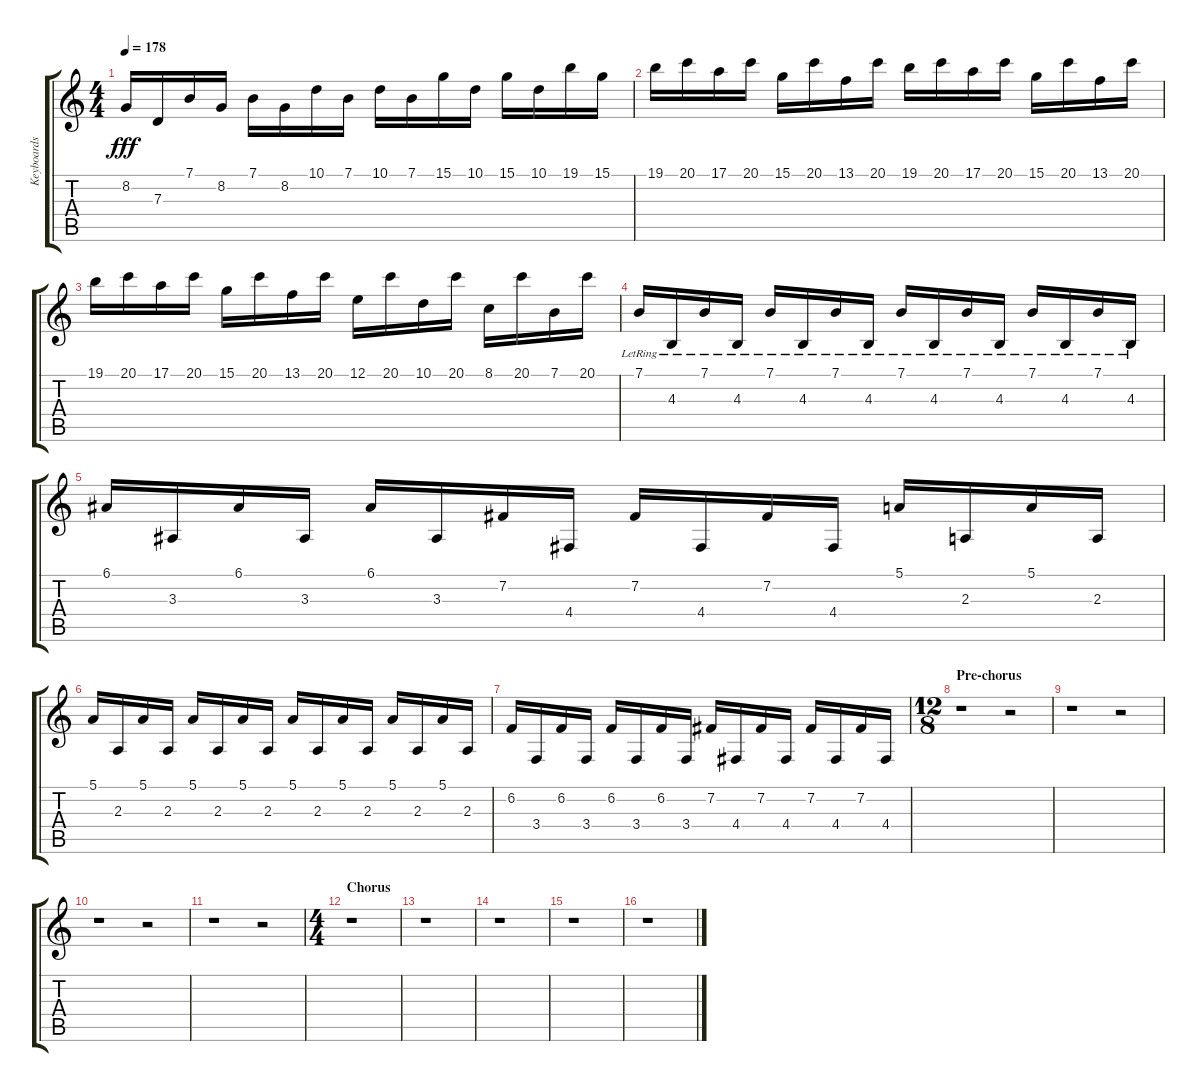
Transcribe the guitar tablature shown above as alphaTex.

\track ("Keyboards 2" "Keyboards ") {instrument harpsichord}
\staff {score tabs}
\tuning (E4 B3 G3 D3 A2 E2) {hide}
\ts (4 4)
\tempo 178
\clef g2
\ks c
8.2.16{dy fff} 7.3.16 7.1.16 8.2.16 7.1.16 8.2.16 10.1.16 7.1.16 10.1.16 7.1.16 15.1.16 10.1.16 15.1.16 10.1.16 19.1.16 15.1.16 |
19.1.16 20.1.16 17.1.16 20.1.16 15.1.16 20.1.16 13.1.16 20.1.16 19.1.16 20.1.16 17.1.16 20.1.16 15.1.16 20.1.16 13.1.16 20.1.16 |
19.1.16 20.1.16 17.1.16 20.1.16 15.1.16 20.1.16 13.1.16 20.1.16 12.1.16 20.1.16 10.1.16 20.1.16 8.1.16 20.1.16 7.1.16 20.1.16 |
7.1{lr}.16 4.3{lr}.16 7.1{lr}.16 4.3{lr}.16 7.1{lr}.16 4.3{lr}.16 7.1{lr}.16 4.3{lr}.16 7.1{lr}.16 4.3{lr}.16 7.1{lr}.16 4.3{lr}.16 7.1{lr}.16 4.3{lr}.16 7.1{lr}.16 4.3{lr}.16 |
6.1.16 3.3.16 6.1.16 3.3.16 6.1.16 3.3.16 7.2.16 4.4.16 7.2.16 4.4.16 7.2.16 4.4.16 5.1.16 2.3.16 5.1.16 2.3.16 |
5.1.16 2.3.16 5.1.16 2.3.16 5.1.16 2.3.16 5.1.16 2.3.16 5.1.16 2.3.16 5.1.16 2.3.16 5.1.16 2.3.16 5.1.16 2.3.16 |
6.2.16 3.4.16 6.2.16 3.4.16 6.2.16 3.4.16 6.2.16 3.4.16 7.2.16 4.4.16 7.2.16 4.4.16 7.2.16 4.4.16 7.2.16 4.4.16 |
\ts (12 8)
\section ("" "Pre-chorus")
r.1 r.2 |
r.1 r.2 |
r.1 r.2 |
r.1 r.2 |
\ts (4 4)
\section ("" "Chorus")
r.1 |
r.1 |
r.1 |
r.1 |
r.1
